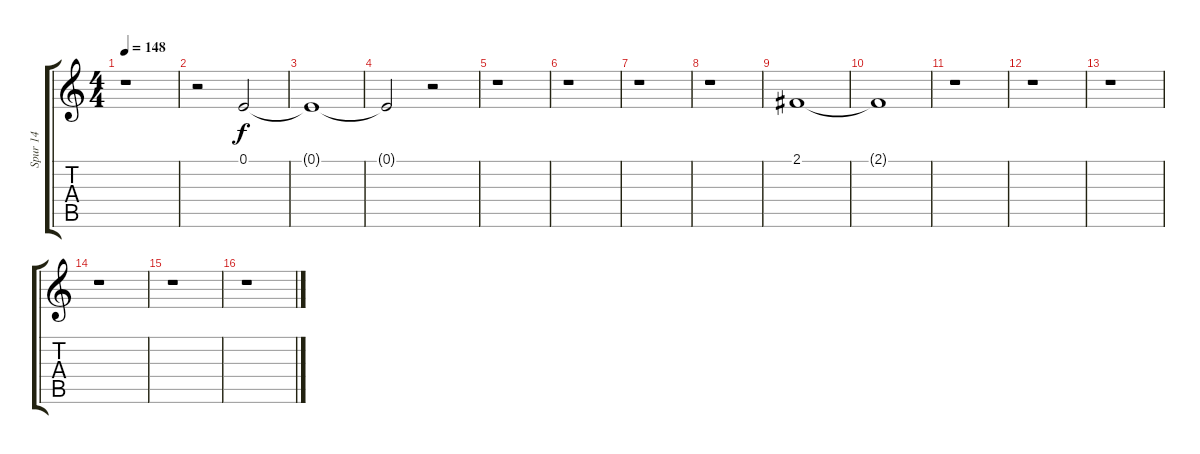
\track ("Spur 14" "Spur 14") {instrument pad8sweep}
\staff {score tabs}
\tuning (E4 B3 G3 D3 A2 E2) {hide}
\ts (4 4)
\tempo 148
\clef g2
\ks c
r.1{dy f} |
r.2 0.1.2{balance 16} |
0.1{t}.1 |
0.1{t}.2 r.2 |
r.1 |
r.1 |
r.1 |
r.1 |
2.1.1{balance 16} |
2.1{t}.1 |
r.1 |
r.1 |
r.1 |
r.1 |
r.1 |
r.1
